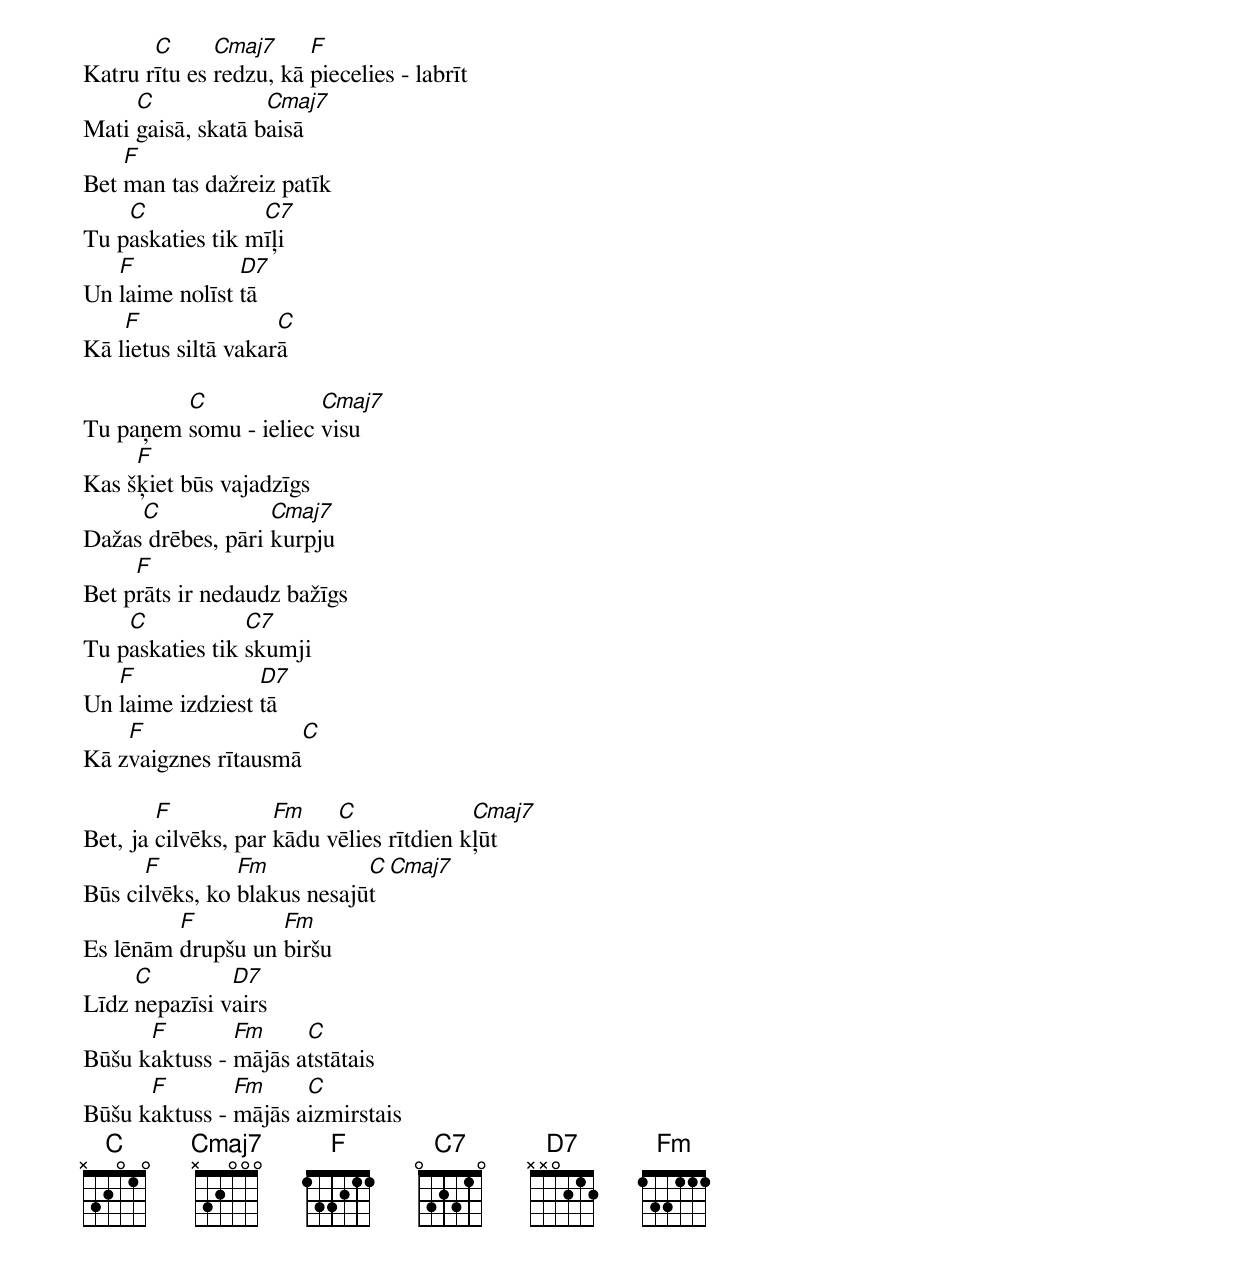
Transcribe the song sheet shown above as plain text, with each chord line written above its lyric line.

       C      Cmaj7     F
Katru rītu es redzu, kā piecelies - labrīt
     C             Cmaj7
Mati gaisā, skatā baisā
    F
Bet man tas dažreiz patīk
    C             C7
Tu paskaties tik mīļi
   F            D7
Un laime nolīst tā
    F                C
Kā lietus siltā vakarā

         C             Cmaj7
Tu paņem somu - ieliec visu
     F
Kas šķiet būs vajadzīgs
     C             Cmaj7
Dažas drēbes, pāri kurpju
     F
Bet prāts ir nedaudz bažīgs
    C            C7
Tu paskaties tik skumji
   F              D7
Un laime izdziest tā
    F                C
Kā zvaigznes rītausmā

        F            Fm    C              Cmaj7
Bet, ja cilvēks, par kādu vēlies rītdien kļūt
      F         Fm           C            Cmaj7
Būs cilvēks, ko blakus nesajūt
         F         Fm
Es lēnām drupšu un biršu
     C         D7
Līdz nepazīsi vairs
      F        Fm     C
Būšu kaktuss - mājās atstātais
      F        Fm     C
Būšu kaktuss - mājās aizmirstais
